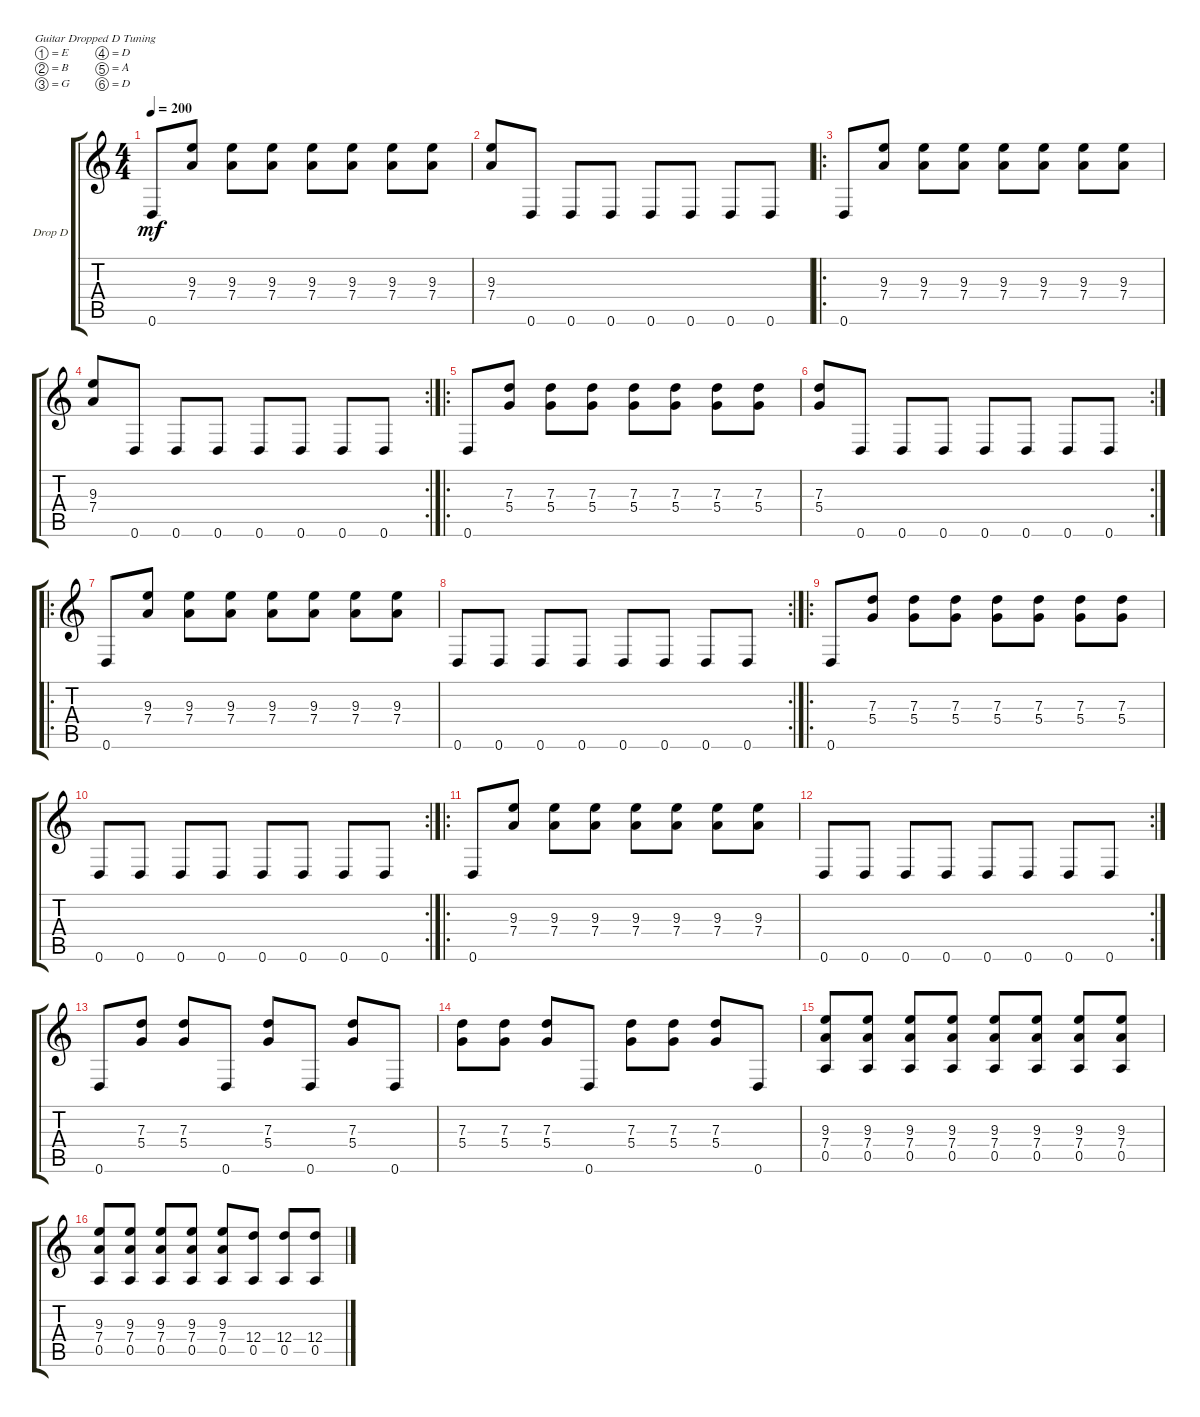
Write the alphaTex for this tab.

\defaultSystemsLayout 4
\bracketExtendMode groupsimilarinstruments
\firstSystemTrackNameOrientation horizontal
\otherSystemsTrackNameOrientation horizontal
\track ("George Kooymans" "Drop D") {instrument distortionguitar}
\staff {score tabs}
\tuning (E4 B3 G3 D3 A2 D2)
\ts (4 4)
\tempo 200
\clef g2
\ks c
0.6.8{dy mf} (7.4 9.3).8 (7.4 9.3).8 (7.4 9.3).8 (7.4 9.3).8 (7.4 9.3).8 (7.4 9.3).8 (7.4 9.3).8 |
(7.4 9.3).8 0.6.8 0.6.8 0.6.8 0.6.8 0.6.8 0.6.8 0.6.8 |
\ro
0.6.8 (7.4 9.3).8 (9.3 7.4).8 (9.3 7.4).8 (9.3 7.4).8 (9.3 7.4).8 (9.3 7.4).8 (9.3 7.4).8 |
\rc 2
(9.3 7.4).8 0.6.8 0.6.8 0.6.8 0.6.8 0.6.8 0.6.8 0.6.8 |
\ro
0.6.8 (5.4 7.3).8 (7.3 5.4).8 (7.3 5.4).8 (7.3 5.4).8 (7.3 5.4).8 (7.3 5.4).8 (7.3 5.4).8 |
\rc 2
(7.3 5.4).8 0.6.8 0.6.8 0.6.8 0.6.8 0.6.8 0.6.8 0.6.8 |
\ro
0.6.8 (7.4 9.3).8 (7.4 9.3).8 (7.4 9.3).8 (7.4 9.3).8 (7.4 9.3).8 (7.4 9.3).8 (7.4 9.3).8 |
\rc 2
0.6.8 0.6.8 0.6.8 0.6.8 0.6.8 0.6.8 0.6.8 0.6.8 |
\ro
0.6.8 (5.4 7.3).8 (5.4 7.3).8 (5.4 7.3).8 (5.4 7.3).8 (5.4 7.3).8 (5.4 7.3).8 (5.4 7.3).8 |
\rc 2
0.6.8 0.6.8 0.6.8 0.6.8 0.6.8 0.6.8 0.6.8 0.6.8 |
\ro
0.6.8 (7.4 9.3).8 (7.4 9.3).8 (7.4 9.3).8 (7.4 9.3).8 (7.4 9.3).8 (7.4 9.3).8 (7.4 9.3).8 |
\rc 2
0.6.8 0.6.8 0.6.8 0.6.8 0.6.8 0.6.8 0.6.8 0.6.8 |
0.6.8 (5.4 7.3).8 (5.4 7.3).8 0.6.8 (5.4 7.3).8 0.6.8 (5.4 7.3).8 0.6.8 |
(5.4 7.3).8 (7.3 5.4).8 (7.3 5.4).8 0.6.8 (5.4 7.3).8 (5.4 7.3).8 (5.4 7.3).8 0.6.8 |
(7.4 9.3 0.5).8 (7.4 9.3 0.5).8 (7.4 9.3 0.5).8 (7.4 9.3 0.5).8 (7.4 9.3 0.5).8 (7.4 9.3 0.5).8 (7.4 9.3 0.5).8 (7.4 9.3 0.5).8 |
(7.4 9.3 0.5).8 (9.3 7.4 0.5).8 (9.3 7.4 0.5).8 (9.3 7.4 0.5).8 (9.3 7.4 0.5).8 (12.4 0.5).8 (12.4 0.5).8 (12.4 0.5).8
